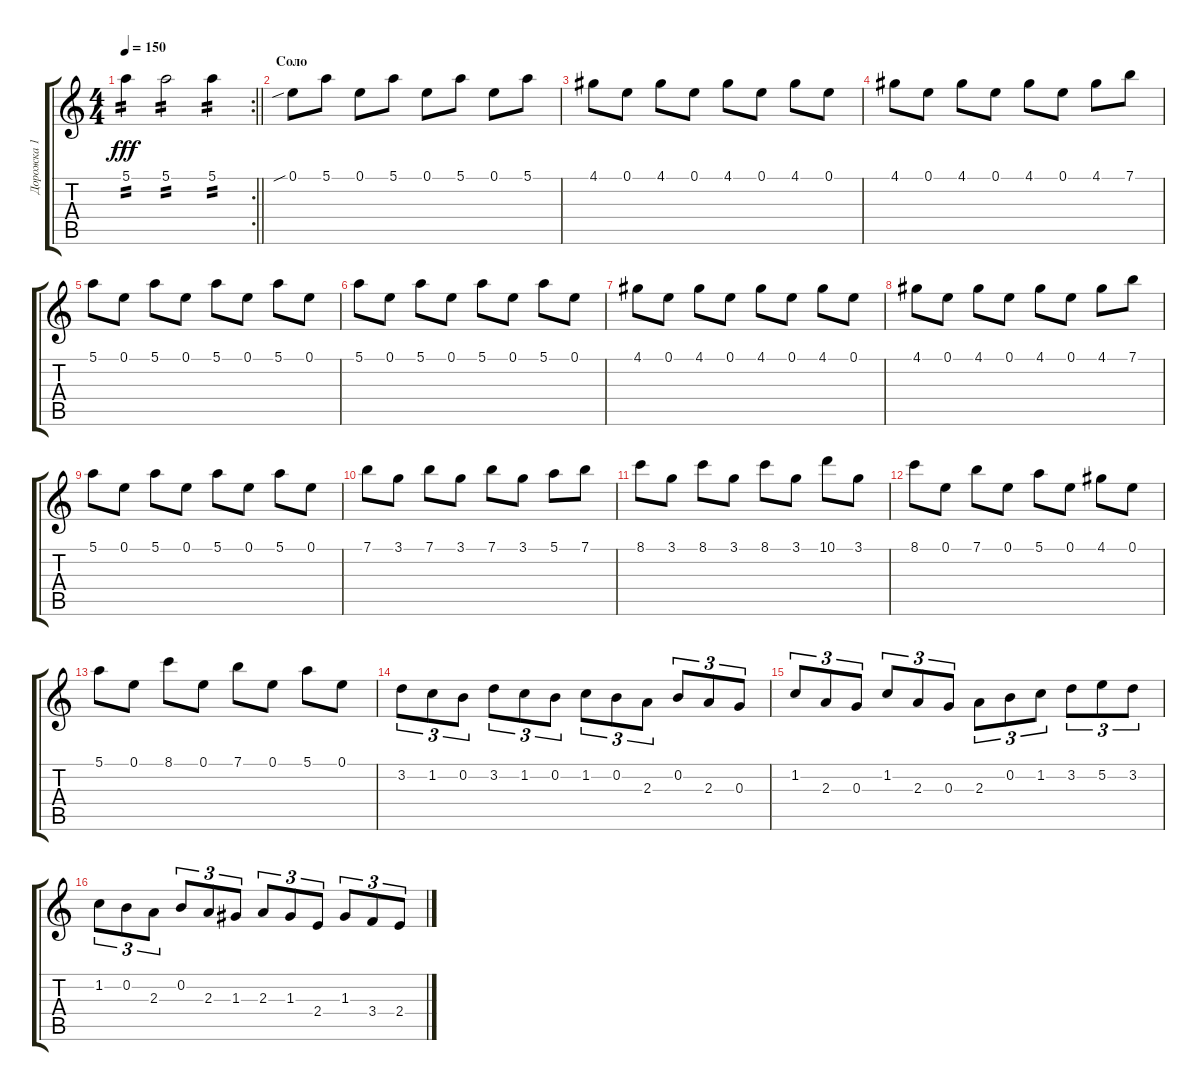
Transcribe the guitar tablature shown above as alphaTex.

\track ("Дорожка 1" "Дорожка 1") {instrument distortionguitar}
\staff {score tabs}
\tuning (E4 B3 G3 D3 A2 E2) {hide}
\rc 2
\ts (4 4)
\tempo 150
\clef g2
\barLineRight lightlight
\ks c
5.1.4{tp 2 dy fff} 5.1.2{tp 2} 5.1.4{tp 2} |
\section ("" "Соло")
0.1{sib}.8 5.1.8 0.1.8 5.1.8 0.1.8 5.1.8 0.1.8 5.1.8 |
4.1.8 0.1.8 4.1.8 0.1.8 4.1.8 0.1.8 4.1.8 0.1.8 |
4.1.8 0.1.8 4.1.8 0.1.8 4.1.8 0.1.8 4.1.8 7.1.8 |
5.1.8 0.1.8 5.1.8 0.1.8 5.1.8 0.1.8 5.1.8 0.1.8 |
5.1.8 0.1.8 5.1.8 0.1.8 5.1.8 0.1.8 5.1.8 0.1.8 |
4.1.8 0.1.8 4.1.8 0.1.8 4.1.8 0.1.8 4.1.8 0.1.8 |
4.1.8 0.1.8 4.1.8 0.1.8 4.1.8 0.1.8 4.1.8 7.1.8 |
5.1.8 0.1.8 5.1.8 0.1.8 5.1.8 0.1.8 5.1.8 0.1.8 |
7.1.8 3.1.8 7.1.8 3.1.8 7.1.8 3.1.8 5.1.8 7.1.8 |
8.1.8 3.1.8 8.1.8 3.1.8 8.1.8 3.1.8 10.1.8 3.1.8 |
8.1.8 0.1.8 7.1.8 0.1.8 5.1.8 0.1.8 4.1.8 0.1.8 |
5.1.8 0.1.8 8.1.8 0.1.8 7.1.8 0.1.8 5.1.8 0.1.8 |
3.2.8{tu (3 2)} 1.2.8{tu (3 2)} 0.2.8{tu (3 2)} 3.2.8{tu (3 2)} 1.2.8{tu (3 2)} 0.2.8{tu (3 2)} 1.2.8{tu (3 2)} 0.2.8{tu (3 2)} 2.3.8{tu (3 2)} 0.2.8{tu (3 2)} 2.3.8{tu (3 2)} 0.3.8{tu (3 2)} |
1.2.8{tu (3 2)} 2.3.8{tu (3 2)} 0.3.8{tu (3 2)} 1.2.8{tu (3 2)} 2.3.8{tu (3 2)} 0.3.8{tu (3 2)} 2.3.8{tu (3 2)} 0.2.8{tu (3 2)} 1.2.8{tu (3 2)} 3.2.8{tu (3 2)} 5.2.8{tu (3 2)} 3.2.8{tu (3 2)} |
1.2.8{tu (3 2)} 0.2.8{tu (3 2)} 2.3.8{tu (3 2)} 0.2.8{tu (3 2)} 2.3.8{tu (3 2)} 1.3.8{tu (3 2)} 2.3.8{tu (3 2)} 1.3.8{tu (3 2)} 2.4.8{tu (3 2)} 1.3.8{tu (3 2)} 3.4.8{tu (3 2)} 2.4.8{tu (3 2)}
